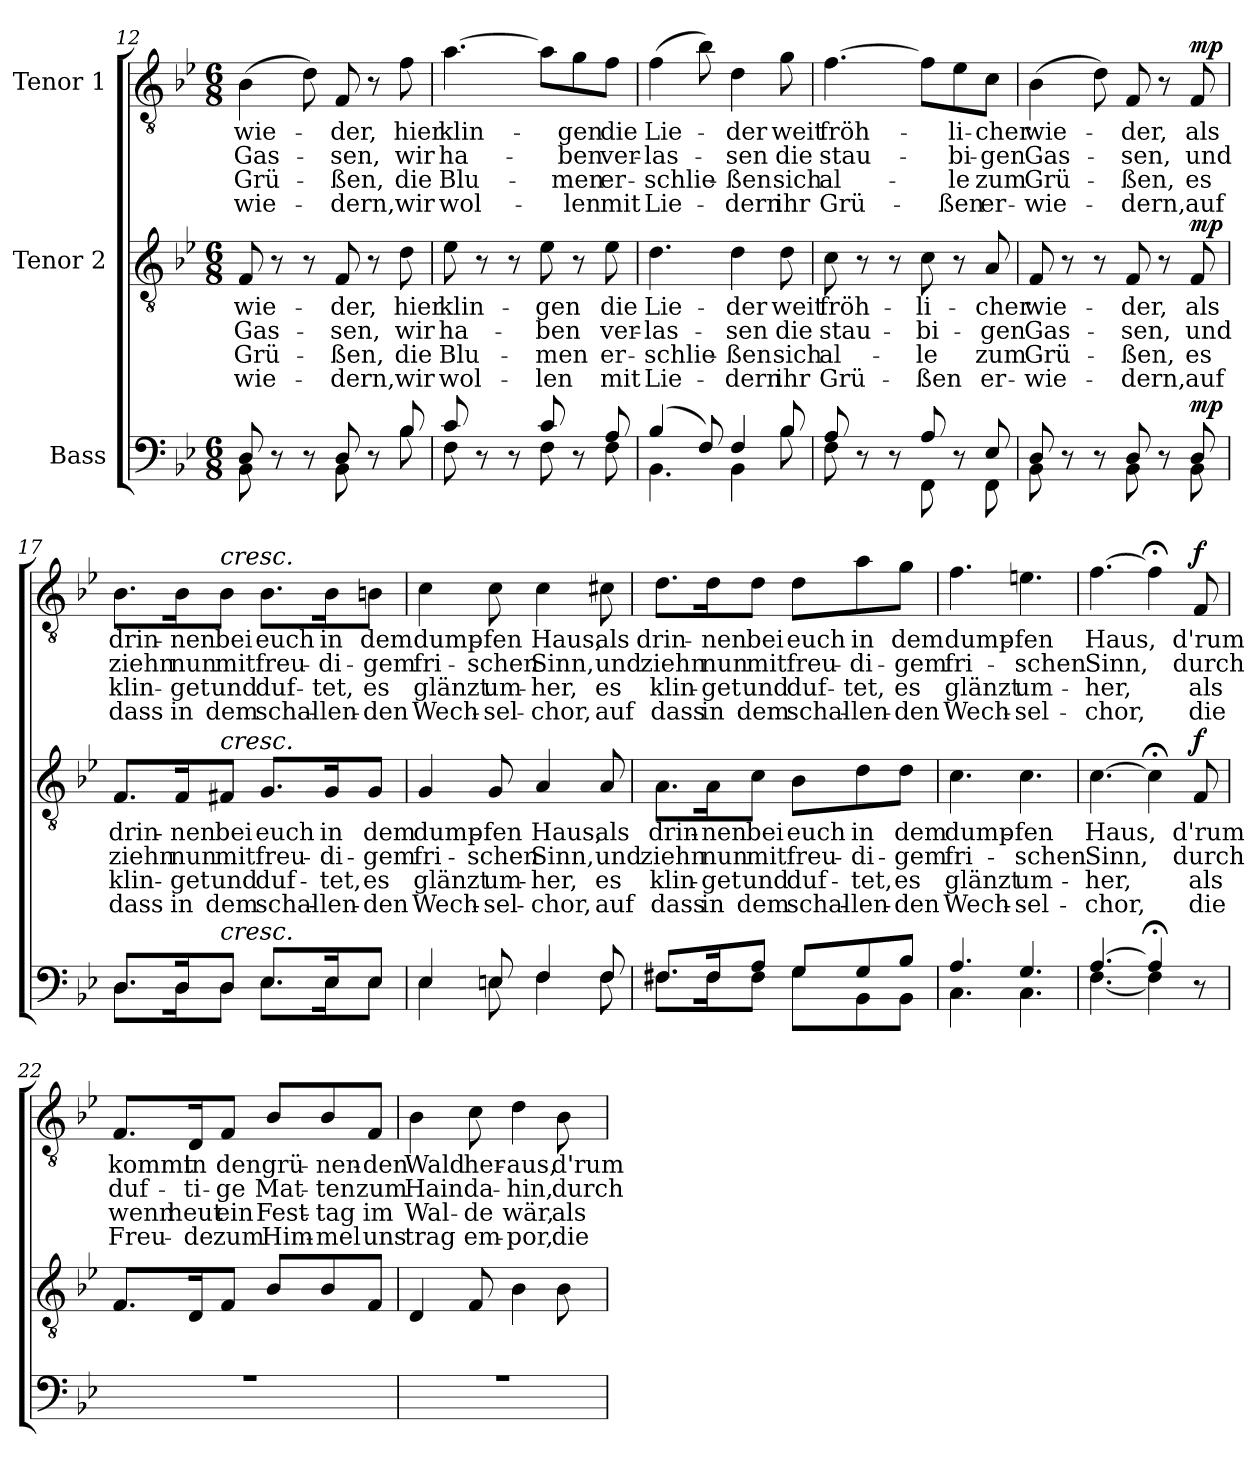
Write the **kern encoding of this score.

**kern	**dynam	**kern	**text	**text	**text	**text	**dynam	**kern	**text	**text	**text	**text	**dynam
*part3	*part3	*part2	*part2	*part2	*part2	*part2	*part2	*part1	*part1	*part1	*part1	*part1	*part1
*staff3	*staff3	*staff2	*staff2	*staff2	*staff2	*staff2	*staff2	*staff1	*staff1	*staff1	*staff1	*staff1	*staff1
*I"Bass	*	*I"Tenor 2	*	*	*	*	*	*I"Tenor 1	*	*	*	*	*
*clefF4	*	*clefGv2	*	*	*	*	*	*clefGv2	*	*	*	*	*
*k[b-e-]	*	*k[b-e-]	*	*	*	*	*	*k[b-e-]	*	*	*	*	*
*M6/8	*	*M6/8	*	*	*	*	*	*M6/8	*	*	*	*	*
=12	=12	=12	=12	=12	=12	=12	=12	=12	=12	=12	=12	=12	=12
*^	*	*	*	*	*	*	*	*	*	*	*	*	*
!	!	!	!	!LO:LY:b	!LO:LY:b	!LO:LY:b	!LO:LY:b	!	!	!LO:LY:b	!LO:LY:b	!LO:LY:b	!LO:LY:b	!
8D/	8BB-\	.	8F/	wie-	Gas-	Grü-	-wie-	.	(4B-\	wie-	Gas-	Grü-	-wie-	.
8r	8ryy	.	8r	.	.	.	.	.	.	.	.	.	.	.
8r	8ryy	.	8r	.	.	.	.	.	8d\)	.	.	.	.	.
!	!	!	!	!LO:LY:b	!LO:LY:b	!LO:LY:b	!LO:LY:b	!	!	!LO:LY:b	!LO:LY:b	!LO:LY:b	!LO:LY:b	!
8D/	8BB-\	.	8F/	-der,	-sen,	-ßen,	-dern,	.	8F/	-der,	-sen,	-ßen,	-dern,	.
8r	8ryy	.	8r	.	.	.	.	.	8r	.	.	.	.	.
!	!	!	!	!LO:LY:b	!LO:LY:b	!LO:LY:b	!LO:LY:b	!	!	!LO:LY:b	!LO:LY:b	!LO:LY:b	!LO:LY:b	!
8B-/	8B-\	.	8d\	hier	wir	die	wir	.	8f\	hier	wir	die	wir	.
!!LO:LB:g=z
=13	=13	=13	=13	=13	=13	=13	=13	=13	=13	=13	=13	=13	=13	=13
!	!	!	!	!LO:LY:b	!LO:LY:b	!LO:LY:b	!LO:LY:b	!	!	!LO:LY:b	!LO:LY:b	!LO:LY:b	!LO:LY:b	!
8c/	8F\	.	8e-\	klin-	ha-	Blu-	wol-	.	[4.a\	klin-	ha-	Blu-	wol-	.
8r	8ryy	.	8r	.	.	.	.	.	.	.	.	.	.	.
8r	8ryy	.	8r	.	.	.	.	.	.	.	.	.	.	.
!	!	!	!	!LO:LY:b	!LO:LY:b	!LO:LY:b	!LO:LY:b	!	!	!	!	!	!	!
8c/	8F\	.	8e-\	-gen	-ben	-men	-len	.	8a\L]	.	.	.	.	.
!	!	!	!	!	!	!	!	!	!	!LO:LY:b	!LO:LY:b	!LO:LY:b	!LO:LY:b	!
8r	8ryy	.	8r	.	.	.	.	.	8g\	-gen	-ben	-men	-len	.
!	!	!	!	!LO:LY:b	!LO:LY:b	!LO:LY:b	!LO:LY:b	!	!	!LO:LY:b	!LO:LY:b	!LO:LY:b	!LO:LY:b	!
8A/	8F\	.	8e-\	die	ver-	er-	mit	.	8f\J	die	ver-	er-	mit	.
=14	=14	=14	=14	=14	=14	=14	=14	=14	=14	=14	=14	=14	=14	=14
!	!	!	!	!LO:LY:b	!LO:LY:b	!LO:LY:b	!LO:LY:b	!	!	!LO:LY:b	!LO:LY:b	!LO:LY:b	!LO:LY:b	!
(4B-/	4.BB-\	.	4.d\	Lie-	-las-	-schlie-	Lie-	.	(4f\	Lie-	-las-	-schlie-	Lie-	.
8F/)	.	.	.	.	.	.	.	.	8b-\)	.	.	.	.	.
!	!	!	!	!LO:LY:b	!LO:LY:b	!LO:LY:b	!LO:LY:b	!	!	!LO:LY:b	!LO:LY:b	!LO:LY:b	!LO:LY:b	!
4F/	4BB-\	.	4d\	-der	-sen	-ßen	-dern	.	4d\	-der	-sen	-ßen	-dern	.
!	!	!	!	!LO:LY:b	!LO:LY:b	!LO:LY:b	!LO:LY:b	!	!	!LO:LY:b	!LO:LY:b	!LO:LY:b	!LO:LY:b	!
8B-/	8B-\	.	8d\	weit	die	sich	ihr	.	8g\	weit	die	sich	ihr	.
=15	=15	=15	=15	=15	=15	=15	=15	=15	=15	=15	=15	=15	=15	=15
!	!	!	!	!LO:LY:b	!LO:LY:b	!LO:LY:b	!LO:LY:b	!	!	!LO:LY:b	!LO:LY:b	!LO:LY:b	!LO:LY:b	!
8A/	8F\	.	8c\	fröh-	stau-	al-	Grü-	.	[4.f\	fröh-	stau-	al-	Grü-	.
8r	8ryy	.	8r	.	.	.	.	.	.	.	.	.	.	.
8r	8ryy	.	8r	.	.	.	.	.	.	.	.	.	.	.
!	!	!	!	!LO:LY:b	!LO:LY:b	!LO:LY:b	!LO:LY:b	!	!	!	!	!	!	!
8A/	8FF\	.	8c\	-li-	-bi-	-le	-ßen	.	8f\L]	.	.	.	.	.
!	!	!	!	!	!	!	!	!	!	!LO:LY:b	!LO:LY:b	!LO:LY:b	!LO:LY:b	!
8r	8ryy	.	8r	.	.	.	.	.	8e-\	-li-	-bi-	-le	-ßen	.
!	!	!	!	!LO:LY:b	!LO:LY:b	!LO:LY:b	!LO:LY:b	!	!	!LO:LY:b	!LO:LY:b	!LO:LY:b	!LO:LY:b	!
8E-/	8FF\	.	8A/	-cher	-gen	zum	er-	.	8c\J	-cher	-gen	zum	er-	.
=16	=16	=16	=16	=16	=16	=16	=16	=16	=16	=16	=16	=16	=16	=16
!	!	!	!	!LO:LY:b	!LO:LY:b	!LO:LY:b	!LO:LY:b	!	!	!LO:LY:b	!LO:LY:b	!LO:LY:b	!LO:LY:b	!
8D/	8BB-\	.	8F/	wie-	Gas-	Grü-	-wie-	.	(4B-\	wie-	Gas-	Grü-	-wie-	.
8r	8ryy	.	8r	.	.	.	.	.	.	.	.	.	.	.
8r	8ryy	.	8r	.	.	.	.	.	8d\)	.	.	.	.	.
!	!	!	!	!LO:LY:b	!LO:LY:b	!LO:LY:b	!LO:LY:b	!	!	!LO:LY:b	!LO:LY:b	!LO:LY:b	!LO:LY:b	!
8D/	8BB-\	.	8F/	-der,	-sen,	-ßen,	-dern,	.	8F/	-der,	-sen,	-ßen,	-dern,	.
8r	8ryy	.	8r	.	.	.	.	.	8r	.	.	.	.	.
!	!	!LO:DY:a	!	!LO:LY:b	!LO:LY:b	!LO:LY:b	!LO:LY:b	!LO:DY:a	!	!LO:LY:b	!LO:LY:b	!LO:LY:b	!LO:LY:b	!LO:DY:a
8D/	8BB-\	mp	8F/	als	und	es	auf	mp	8F/	als	und	es	auf	mp
!!LO:LB:g=z
=17	=17	=17	=17	=17	=17	=17	=17	=17	=17	=17	=17	=17	=17	=17
!	!	!	!	!LO:LY:b	!LO:LY:b	!LO:LY:b	!LO:LY:b	!	!	!LO:LY:b	!LO:LY:b	!LO:LY:b	!LO:LY:b	!
8.D/L	8.D\L	.	8.F/L	drin-	ziehn	klin-	dass	.	8.B-\L	drin-	ziehn	klin-	dass	.
!	!	!	!	!LO:LY:b	!LO:LY:b	!LO:LY:b	!LO:LY:b	!	!	!LO:LY:b	!LO:LY:b	!LO:LY:b	!LO:LY:b	!
16D/K	16D\K	.	16F/K	-nen	nun	-get	in	.	16B-\K	-nen	nun	-get	in	.
!	!	!	!	!	!	!	!	!	!LO:TX:a:i:t=cresc.	!	!	!	!	!
!	!	!	!LO:TX:a:i:t=cresc.	!	!	!	!	!	!	!	!	!	!	!
!LO:TX:a:i:t=cresc.	!	!	!	!	!	!	!	!	!	!	!	!	!	!
!	!	!	!	!LO:LY:b	!LO:LY:b	!LO:LY:b	!LO:LY:b	!	!	!LO:LY:b	!LO:LY:b	!LO:LY:b	!LO:LY:b	!
8D/J	8D\J	.	8F#X/J	bei	mit	und	dem	.	8B-\J	bei	mit	und	dem	.
!	!	!	!	!LO:LY:b	!LO:LY:b	!LO:LY:b	!LO:LY:b	!	!	!LO:LY:b	!LO:LY:b	!LO:LY:b	!LO:LY:b	!
8.E-/L	8.E-\L	.	8.G/L	euch	freu-	duf-	schal-	.	8.B-\L	euch	freu-	duf-	schal-	.
!	!	!	!	!LO:LY:b	!LO:LY:b	!LO:LY:b	!LO:LY:b	!	!	!LO:LY:b	!LO:LY:b	!LO:LY:b	!LO:LY:b	!
16E-/K	16E-\K	.	16G/K	in	-di-	-tet,	-len-	.	16B-\K	in	-di-	-tet,	-len-	.
!	!	!	!	!LO:LY:b	!LO:LY:b	!LO:LY:b	!LO:LY:b	!	!	!LO:LY:b	!LO:LY:b	!LO:LY:b	!LO:LY:b	!
8E-/J	8E-\J	.	8G/J	dem	-gem	es	-den	.	8Bn\J	dem	-gem	es	-den	.
=18	=18	=18	=18	=18	=18	=18	=18	=18	=18	=18	=18	=18	=18	=18
!	!	!	!	!LO:LY:b	!LO:LY:b	!LO:LY:b	!LO:LY:b	!	!	!LO:LY:b	!LO:LY:b	!LO:LY:b	!LO:LY:b	!
4E-/	4E-\	.	4G/	dump-	fri-	glänzt	Wech-	.	4c\	dump-	fri-	glänzt	Wech-	.
!	!	!	!	!LO:LY:b	!LO:LY:b	!LO:LY:b	!LO:LY:b	!	!	!LO:LY:b	!LO:LY:b	!LO:LY:b	!LO:LY:b	!
8En/	8E\	.	8G/	-fen	-schen	um-	-sel-	.	8c\	-fen	-schen	um-	-sel-	.
!	!	!	!	!LO:LY:b	!LO:LY:b	!LO:LY:b	!LO:LY:b	!	!	!LO:LY:b	!LO:LY:b	!LO:LY:b	!LO:LY:b	!
4F/	4F\	.	4A/	Haus,	Sinn,	-her,	-chor,	.	4c\	Haus,	Sinn,	-her,	-chor,	.
!	!	!	!	!LO:LY:b	!LO:LY:b	!LO:LY:b	!LO:LY:b	!	!	!LO:LY:b	!LO:LY:b	!LO:LY:b	!LO:LY:b	!
8F/	8F\	.	8A/	als	und	es	auf	.	8c#X\	als	und	es	auf	.
!!LO:PB:g=z
=19	=19	=19	=19	=19	=19	=19	=19	=19	=19	=19	=19	=19	=19	=19
!	!	!	!	!LO:LY:b	!LO:LY:b	!LO:LY:b	!LO:LY:b	!	!	!LO:LY:b	!LO:LY:b	!LO:LY:b	!LO:LY:b	!
8.F#X/L	8.F#\L	.	8.A\L	drin-	ziehn	klin-	dass	.	8.d\L	drin-	ziehn	klin-	dass	.
!	!	!	!	!LO:LY:b	!LO:LY:b	!LO:LY:b	!LO:LY:b	!	!	!LO:LY:b	!LO:LY:b	!LO:LY:b	!LO:LY:b	!
16F#/K	16F#\K	.	16A\K	-nen	nun	-get	in	.	16d\K	-nen	nun	-get	in	.
!	!	!	!	!LO:LY:b	!LO:LY:b	!LO:LY:b	!LO:LY:b	!	!	!LO:LY:b	!LO:LY:b	!LO:LY:b	!LO:LY:b	!
8A/J	8F#\J	.	8c\J	bei	mit	und	dem	.	8d\J	bei	mit	und	dem	.
!	!	!	!	!LO:LY:b	!LO:LY:b	!LO:LY:b	!LO:LY:b	!	!	!LO:LY:b	!LO:LY:b	!LO:LY:b	!LO:LY:b	!
8G/L	8G\L	.	8B-\L	euch	freu-	duf-	schal-	.	8d\L	euch	freu-	duf-	schal-	.
!	!	!	!	!LO:LY:b	!LO:LY:b	!LO:LY:b	!LO:LY:b	!	!	!LO:LY:b	!LO:LY:b	!LO:LY:b	!LO:LY:b	!
8G/	8BB-\	.	8d\	in	-di-	-tet,	-len-	.	8a\	in	-di-	-tet,	-len-	.
!	!	!	!	!LO:LY:b	!LO:LY:b	!LO:LY:b	!LO:LY:b	!	!	!LO:LY:b	!LO:LY:b	!LO:LY:b	!LO:LY:b	!
8B-/J	8BB-\J	.	8d\J	dem	-gem	es	-den	.	8g\J	dem	-gem	es	-den	.
=20	=20	=20	=20	=20	=20	=20	=20	=20	=20	=20	=20	=20	=20	=20
!	!	!	!	!LO:LY:b	!LO:LY:b	!LO:LY:b	!LO:LY:b	!	!	!LO:LY:b	!LO:LY:b	!LO:LY:b	!LO:LY:b	!
4.A/	4.C\	.	4.c\	dump-	fri-	glänzt	Wech-	.	4.f\	dump-	fri-	glänzt	Wech-	.
!	!	!	!	!LO:LY:b	!LO:LY:b	!LO:LY:b	!LO:LY:b	!	!	!LO:LY:b	!LO:LY:b	!LO:LY:b	!LO:LY:b	!
4.G/	4.C\	.	4.c\	-fen	-schen	um-	-sel-	.	4.en\	-fen	-schen	um-	-sel-	.
=21	=21	=21	=21	=21	=21	=21	=21	=21	=21	=21	=21	=21	=21	=21
!	!	!	!	!LO:LY:b	!LO:LY:b	!LO:LY:b	!LO:LY:b	!	!	!LO:LY:b	!LO:LY:b	!LO:LY:b	!LO:LY:b	!
[4.A/	[4.F\	.	[4.c\	Haus,	Sinn,	-her,	-chor,	.	[4.f\	Haus,	Sinn,	-her,	-chor,	.
4A;</]	4F\]	.	4c;<\]	.	.	.	.	.	4f;<\]	.	.	.	.	.
!	!	!	!	!LO:LY:b	!LO:LY:b	!LO:LY:b	!LO:LY:b	!LO:DY:a	!	!LO:LY:b	!LO:LY:b	!LO:LY:b	!LO:LY:b	!LO:DY:a
8r	8ryy	.	8F/	d'rum	durch	als	die	f	8F/	d'rum	durch	als	die	f
!!LO:LB:g=z
=22	=22	=22	=22	=22	=22	=22	=22	=22	=22	=22	=22	=22	=22	=22
!	!	!	!	!	!	!	!	!	!	!LO:LY:b	!LO:LY:b	!LO:LY:b	!LO:LY:b	!
2.r	2.ryy	.	8.F/L	.	.	.	.	.	8.F/L	kommt	duf-	wenn	Freu-	.
!	!	!	!	!	!	!	!	!	!	!LO:LY:b	!LO:LY:b	!LO:LY:b	!LO:LY:b	!
.	.	.	16D/K	.	.	.	.	.	16D/K	in	-ti-	heut	-de	.
!	!	!	!	!	!	!	!	!	!	!LO:LY:b	!LO:LY:b	!LO:LY:b	!LO:LY:b	!
.	.	.	8F/J	.	.	.	.	.	8F/J	den	-ge	ein	zum	.
!	!	!	!	!	!	!	!	!	!	!LO:LY:b	!LO:LY:b	!LO:LY:b	!LO:LY:b	!
.	.	.	8B-/L	.	.	.	.	.	8B-/L	grü-	Mat-	Fest-	Him-	.
!	!	!	!	!	!	!	!	!	!	!LO:LY:b	!LO:LY:b	!LO:LY:b	!LO:LY:b	!
.	.	.	8B-/	.	.	.	.	.	8B-/	-nen-	-ten	-tag	-mel	.
!	!	!	!	!	!	!	!	!	!	!LO:LY:b	!LO:LY:b	!LO:LY:b	!LO:LY:b	!
.	.	.	8F/J	.	.	.	.	.	8F/J	-den	zum	im	uns	.
=23	=23	=23	=23	=23	=23	=23	=23	=23	=23	=23	=23	=23	=23	=23
!	!	!	!	!	!	!	!	!	!	!LO:LY:b	!LO:LY:b	!LO:LY:b	!LO:LY:b	!
2.r	2.ryy	.	4D/	.	.	.	.	.	4B-\	Wald	Hain	Wal-	trag	.
!	!	!	!	!	!	!	!	!	!	!LO:LY:b	!LO:LY:b	!LO:LY:b	!LO:LY:b	!
.	.	.	8F/	.	.	.	.	.	8c\	her-	da-	-de	em-	.
!	!	!	!	!	!	!	!	!	!	!LO:LY:b	!LO:LY:b	!LO:LY:b	!LO:LY:b	!
.	.	.	4B-\	.	.	.	.	.	4d\	-aus,	-hin,	wär,	-por,	.
!	!	!	!	!	!	!	!	!	!	!LO:LY:b	!LO:LY:b	!LO:LY:b	!LO:LY:b	!
.	.	.	8B-\	.	.	.	.	.	8B-\	d'rum	durch	als	die	.
*v	*v	*	*	*	*	*	*	*	*	*	*	*	*	*
=	=	=	=	=	=	=	=	=	=	=	=	=	=
*-	*-	*-	*-	*-	*-	*-	*-	*-	*-	*-	*-	*-	*-
